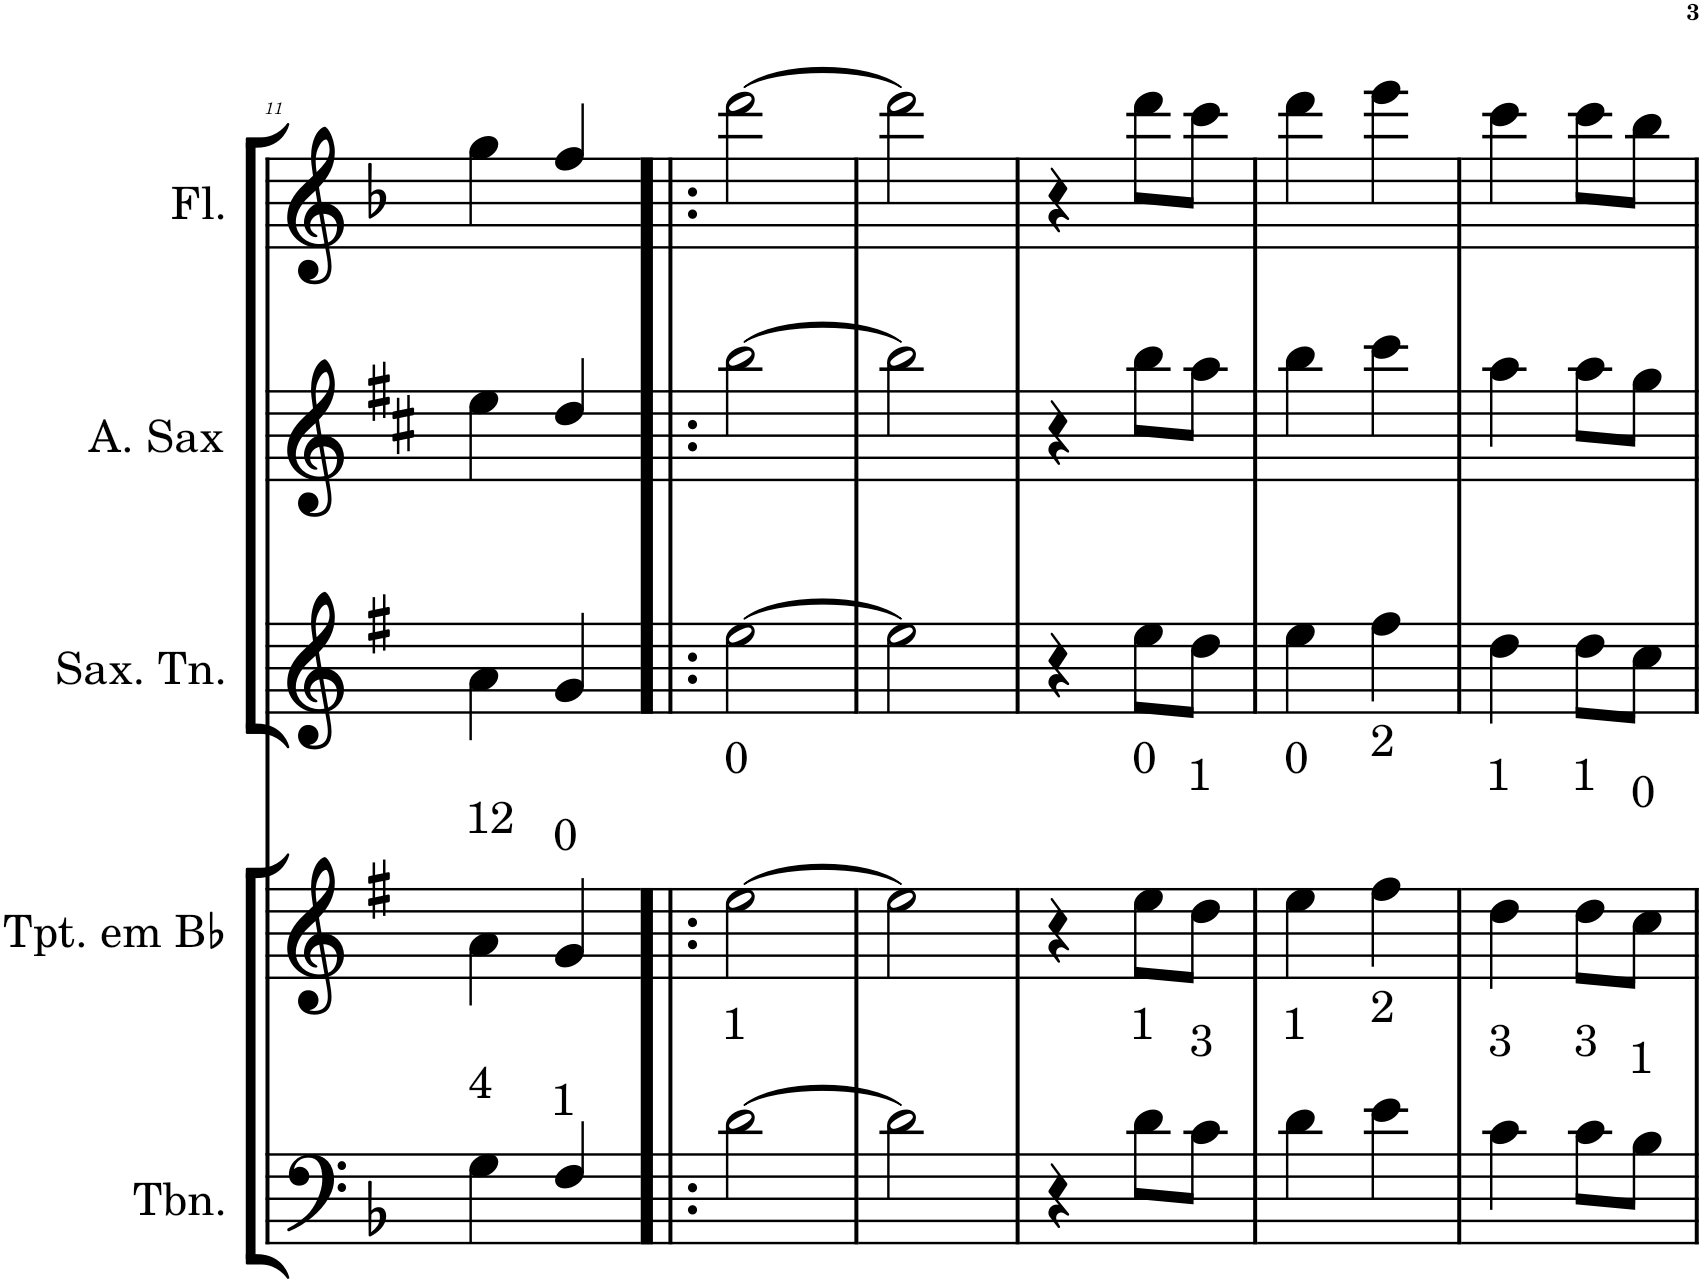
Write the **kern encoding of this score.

**kern	**kern	**kern	**kern	**kern
*part5	*part4	*part3	*part2	*part1
*staff5	*staff4	*staff3	*staff2	*staff1
*I"Trombone	*I"Trompete em Bb	*I"Saxofone Tenor	*I"Saxofone Alto	*I"Flauta Transversal
*I'Tbn.	*I'Tpt. em Bb	*I'Sax. Tn.	*	*I'Fl.
!!LO:PB:g=z
*clefF4	*clefG2	*clefG2	*clefG2	*clefG2
*	*Trd1c2	*Trd8c14	*Trd5c9	*
*k[b-]	*k[f#]	*k[f#]	*k[f#c#]	*k[b-]
*M2/4	*M2/4	*M2/4	*M2/4	*M2/4
=11	=11	=11	=11	=11
!	!LO:TX:a:t=12	!	!	!
!LO:TX:a:t=4	!	!	!	!
4G\	4a\	4a\	4ee\	4gg\
!	!LO:TX:a:t=0	!	!	!
!LO:TX:a:t=1	!	!	!	!
4F/	4g/	4g/	4dd/	4ff/
=12!|:	=12!|:	=12!|:	=12!|:	=12!|:
!	!LO:TX:a:t=0	!	!	!
!LO:TX:a:t=1	!	!	!	!
[2d\	[2ee\	[2ee\	[2bb\	[2ddd\
=13	=13	=13	=13	=13
2d\]	2ee\]	2ee\]	2bb\]	2ddd\]
=14	=14	=14	=14	=14
4r	4r	4r	4r	4r
!	!LO:TX:a:t=0	!	!	!
!LO:TX:a:t=1	!	!	!	!
8d\L	8ee\L	8ee\L	8bb\L	8ddd\L
!	!LO:TX:a:t=1	!	!	!
!LO:TX:a:t=3	!	!	!	!
8c\J	8dd\J	8dd\J	8aa\J	8ccc\J
=15	=15	=15	=15	=15
!	!LO:TX:a:t=0	!	!	!
!LO:TX:a:t=1	!	!	!	!
4d\	4ee\	4ee\	4bb\	4ddd\
!	!LO:TX:a:t=2	!	!	!
!LO:TX:a:t=2	!	!	!	!
4e\	4ff#\	4ff#\	4ccc#\	4eee\
=16	=16	=16	=16	=16
!	!LO:TX:a:t=1	!	!	!
!LO:TX:a:t=3	!	!	!	!
4c\	4dd\	4dd\	4aa\	4ccc\
!	!LO:TX:a:t=1	!	!	!
!LO:TX:a:t=3	!	!	!	!
8c\L	8dd\L	8dd\L	8aa\L	8ccc\L
!	!LO:TX:a:t=0	!	!	!
!LO:TX:a:t=1	!	!	!	!
8B-\J	8cc\J	8cc\J	8gg\J	8bb-\J
=	=	=	=	=
*-	*-	*-	*-	*-
